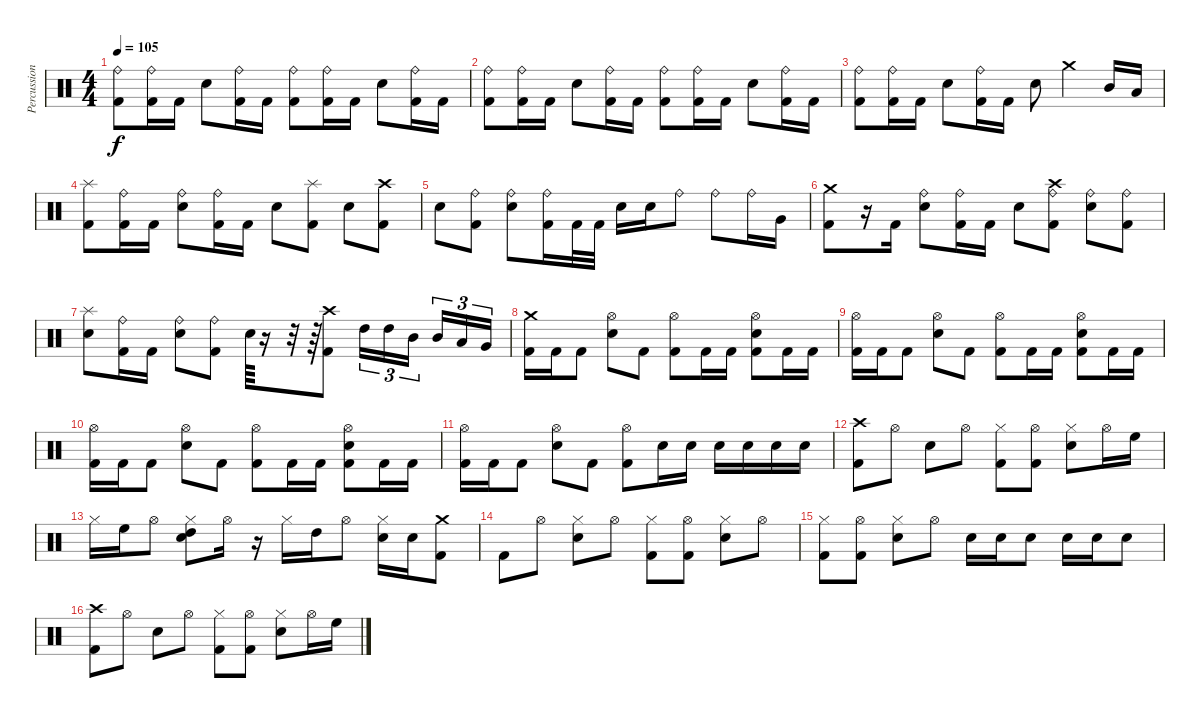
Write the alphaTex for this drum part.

\track ("Percussioni" "Percussion") {instrument percussion}
\staff {score}
\articulation defaults
\ts (4 4)
\tempo 105
\clef neutral
\ks c
("Ride (bell)" "Kick (hit) 2").8{dy f} ("Ride (bell)" "Kick (hit) 2").16 "Kick (hit) 2".16 "Electric Snare (hit)".8 ("Ride (bell)" "Kick (hit) 2").16 "Kick (hit) 2".16 ("Ride (bell)" "Kick (hit) 2").8 ("Ride (bell)" "Kick (hit) 2").16 "Kick (hit) 2".16 "Electric Snare (hit)".8 ("Ride (bell)" "Kick (hit) 2").16 "Kick (hit) 2".16 |
("Ride (bell)" "Kick (hit) 2").8 ("Ride (bell)" "Kick (hit) 2").16 "Kick (hit) 2".16 "Electric Snare (hit)".8 ("Ride (bell)" "Kick (hit) 2").16 "Kick (hit) 2".16 ("Ride (bell)" "Kick (hit) 2").8 ("Ride (bell)" "Kick (hit) 2").16 "Kick (hit) 2".16 "Electric Snare (hit)".8 ("Ride (bell)" "Kick (hit) 2").16 "Kick (hit) 2".16 |
("Ride (bell)" "Kick (hit) 2").8 ("Ride (bell)" "Kick (hit) 2").16 "Kick (hit) 2".16 "Electric Snare (hit)".8 ("Ride (bell)" "Kick (hit) 2").16 "Kick (hit) 2".16 "Electric Snare (hit)".8 "Crash medium (hit)".4 "Mid Tom (hit)".16 "Low Tom (hit)".16 |
("Splash (hit)" "Kick (hit) 2").8 ("Ride (bell)" "Kick (hit) 2").16 "Kick (hit) 2".16 ("Ride (bell)" "Electric Snare (hit)").8 ("Ride (bell)" "Kick (hit) 2").16 "Kick (hit) 2".16 "Electric Snare (hit)".8 ("Splash (hit)" "Kick (hit) 2").8 "Electric Snare (hit)".8 ("Crash high (hit)" "Kick (hit) 2").8 |
"Electric Snare (hit)".8 ("Ride (bell)" "Kick (hit) 2").8 ("Ride (bell)" "Electric Snare (hit)").8 ("Ride (bell)" "Kick (hit) 2").16 "Kick (hit) 2".32 "Kick (hit) 2".32 "Electric Snare (hit)".16 "Electric Snare (hit)".16 "Ride (bell)".8 "Ride (bell)".8 "Ride (bell)".16 "Very Low Tom (hit)".16 |
("Crash medium (hit)" "Kick (hit) 2").8 r.16 "Kick (hit) 2".16 ("Ride (bell)" "Electric Snare (hit)").8 ("Ride (bell)" "Kick (hit) 2").16 "Kick (hit) 2".16 "Electric Snare (hit)".8 ("Ride (bell)" "Crash high (hit)" "Kick (hit) 2").8 ("Ride (bell)" "Electric Snare (hit)").8 ("Ride (bell)" "Kick (hit) 2").8 |
("Splash (hit)" "Electric Snare (hit)").8 ("Ride (bell)" "Kick (hit) 2").16 "Kick (hit) 2".16 ("Ride (bell)" "Electric Snare (hit)").8 ("Ride (bell)" "Kick (hit) 2").8 "Electric Snare (hit)".64 r.16 r.32 r.64 ("Crash high (hit)" "Kick (hit) 2").8 "High Tom (hit)".16{tu (3 2)} "High Tom (hit)".16{tu (3 2)} "Mid Tom (hit)".16{tu (3 2)} "Mid Tom (hit)".16{tu (3 2)} "Low Tom (hit)".16{tu (3 2)} "Very Low Tom (hit)".16{tu (3 2)} |
("Crash medium (hit)" "Kick (hit) 2").16 "Kick (hit) 2".16 "Kick (hit) 2".8 ("Hi-Hat (open)" "Electric Snare (hit)").8 "Kick (hit) 2".8 ("Hi-Hat (open)" "Kick (hit) 2").8 "Kick (hit) 2".16 "Kick (hit) 2".16 ("Hi-Hat (open)" "Electric Snare (hit)" "Kick (hit) 2").8 "Kick (hit) 2".16 "Kick (hit) 2".16 |
("Hi-Hat (open)" "Kick (hit) 2").16 "Kick (hit) 2".16 "Kick (hit) 2".8 ("Hi-Hat (open)" "Electric Snare (hit)").8 "Kick (hit) 2".8 ("Hi-Hat (open)" "Kick (hit) 2").8 "Kick (hit) 2".16 "Kick (hit) 2".16 ("Hi-Hat (open)" "Electric Snare (hit)" "Kick (hit) 2").8 "Kick (hit) 2".16 "Kick (hit) 2".16 |
("Hi-Hat (open)" "Kick (hit) 2").16 "Kick (hit) 2".16 "Kick (hit) 2".8 ("Hi-Hat (open)" "Electric Snare (hit)").8 "Kick (hit) 2".8 ("Hi-Hat (open)" "Kick (hit) 2").8 "Kick (hit) 2".16 "Kick (hit) 2".16 ("Hi-Hat (open)" "Electric Snare (hit)" "Kick (hit) 2").8 "Kick (hit) 2".16 "Kick (hit) 2".16 |
("Hi-Hat (open)" "Kick (hit) 2").16 "Kick (hit) 2".16 "Kick (hit) 2".8 ("Hi-Hat (open)" "Electric Snare (hit)").8 "Kick (hit) 2".8 ("Hi-Hat (open)" "Kick (hit) 2").8 "Electric Snare (hit)".16 "Electric Snare (hit)".16 "Electric Snare (hit)".16 "Electric Snare (hit)".16 "Electric Snare (hit)".16 "Electric Snare (hit)".16 |
("Crash high (hit)" "Kick (hit) 2").8 "Hi-Hat (open)".8 "Electric Snare (hit)".8 "Hi-Hat (open)".8 ("Hi-Hat (closed)" "Kick (hit) 2").8 ("Hi-Hat (open)" "Kick (hit) 2").8 ("Hi-Hat (closed)" "Electric Snare (hit)").8 "Hi-Hat (open)".16 "High Floor Tom (hit)".16 |
"Hi-Hat (closed)".16 "High Floor Tom (hit)".16 "Hi-Hat (open)".8 ("Hi-Hat (closed)" "High Tom (hit)" "Electric Snare (hit)").8 "Hi-Hat (open)".16 r.16 "Hi-Hat (closed)".16 "High Tom (hit)".16 "Hi-Hat (open)".8 ("Hi-Hat (closed)" "Electric Snare (hit)").16 "Electric Snare (hit)".16 ("Crash medium (hit)" "Kick (hit) 2").8 |
"Kick (hit) 2".8 "Hi-Hat (open)".8 ("Hi-Hat (closed)" "Electric Snare (hit)").8 "Hi-Hat (open)".8 ("Hi-Hat (closed)" "Kick (hit) 2").8 ("Hi-Hat (open)" "Kick (hit) 2").8 ("Hi-Hat (closed)" "Electric Snare (hit)").8 "Hi-Hat (open)".8 |
("Hi-Hat (closed)" "Kick (hit) 2").8 ("Hi-Hat (open)" "Kick (hit) 2").8 ("Hi-Hat (closed)" "Electric Snare (hit)").8 "Hi-Hat (open)".8 "Electric Snare (hit)".16 "Electric Snare (hit)".16 "Electric Snare (hit)".8 "Electric Snare (hit)".16 "Electric Snare (hit)".16 "Electric Snare (hit)".8 |
("Crash high (hit)" "Kick (hit) 2").8 "Hi-Hat (open)".8 "Electric Snare (hit)".8 "Hi-Hat (open)".8 ("Hi-Hat (closed)" "Kick (hit) 2").8 ("Hi-Hat (open)" "Kick (hit) 2").8 ("Hi-Hat (closed)" "Electric Snare (hit)").8 "Hi-Hat (open)".16 "High Floor Tom (hit)".16
